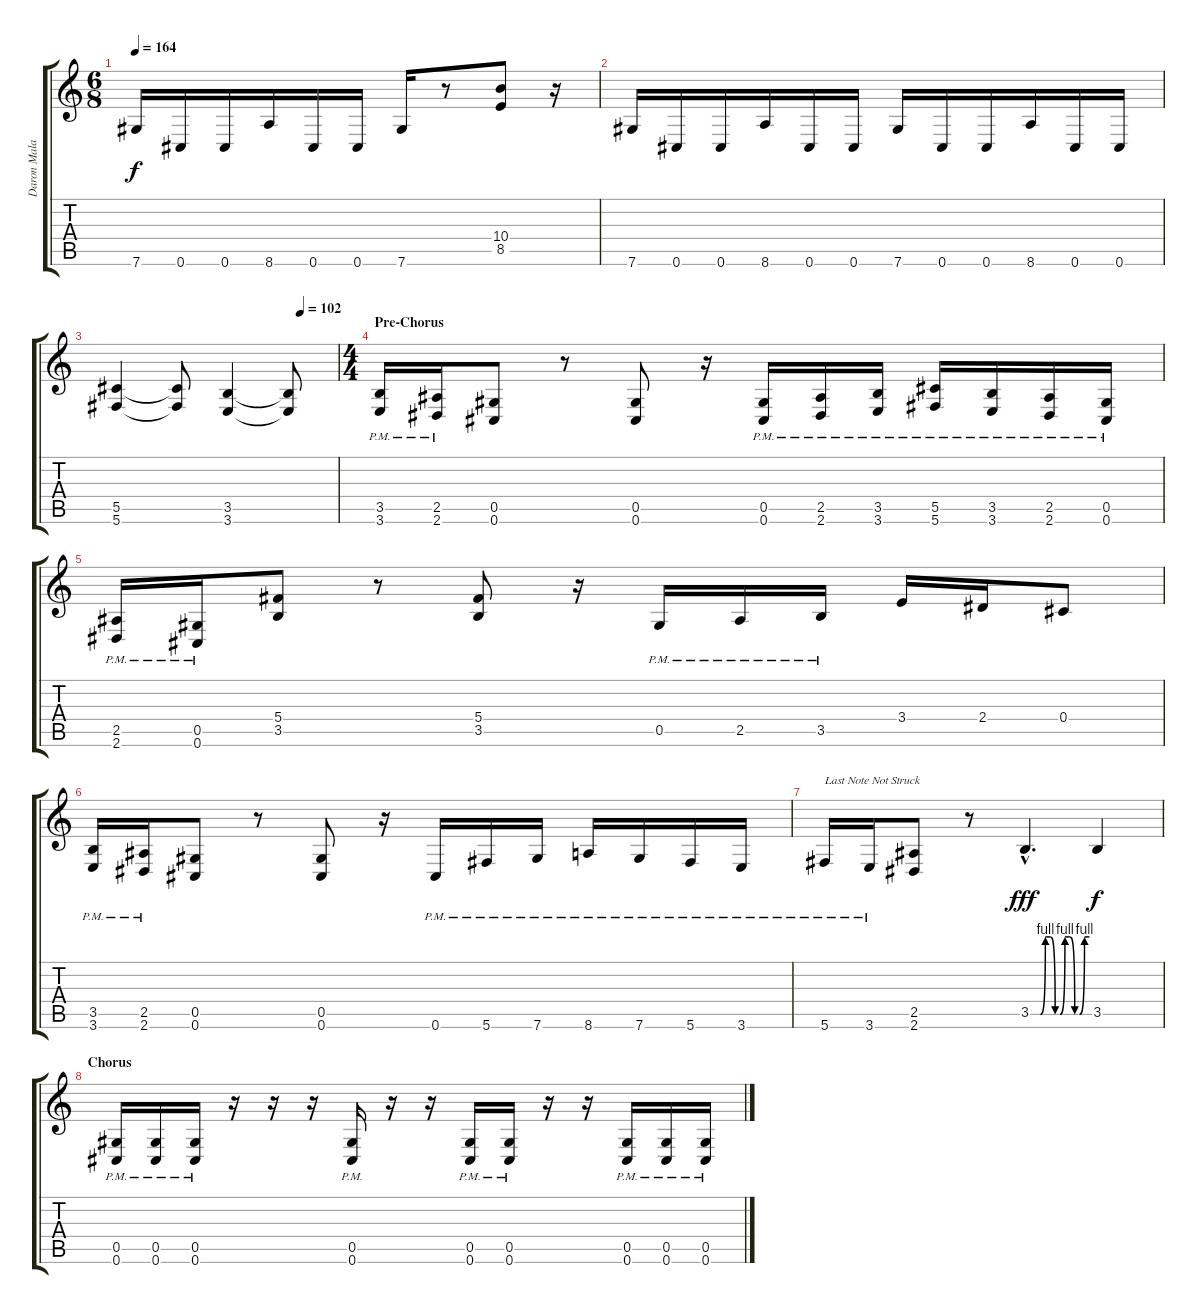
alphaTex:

\track ("Daron Malakian (Guitar)" "Daron Mala") {instrument overdrivenguitar}
\staff {score tabs}
\tuning (Eb4 Bb3 Gb3 Db3 Ab2 Db2) {hide}
\ts (6 8)
\tempo 164
\clef g2
\ks c
7.6.16{dy f} 0.6.16 0.6.16 8.6.16 0.6.16 0.6.16 7.6.16 r.8 (10.4 8.5).8 r.16 |
7.6.16 0.6.16 0.6.16 8.6.16 0.6.16 0.6.16 7.6.16 0.6.16 0.6.16 8.6.16 0.6.16 0.6.16 |
\tempo (102 0.8333333333333334)
(5.5 5.6).4 (5.5{t} 5.6{t}).8 (3.5 3.6).4 (3.5{t} 3.6{t}).8 |
\ts (4 4)
\section ("" "Pre-Chorus")
(3.5{pm} 3.6{pm}).16 (2.5{pm} 2.6{pm}).16 (0.5 0.6).8 r.8 (0.5 0.6).8 r.16 (0.5{pm} 0.6{pm}).16 (2.5{pm} 2.6{pm}).16 (3.5{pm} 3.6{pm}).16 (5.5{pm} 5.6{pm}).16 (3.5{pm} 3.6{pm}).16 (2.5{pm} 2.6{pm}).16 (0.5{pm} 0.6{pm}).16 |
(2.5{pm} 2.6{pm}).16 (0.5{pm} 0.6{pm}).16 (5.4 3.5).8 r.8 (5.4 3.5).8 r.16 0.5{pm}.16 2.5{pm}.16 3.5{pm}.16 3.4.16 2.4.16 0.4.8 |
(3.5{pm} 3.6{pm}).16 (2.5{pm} 2.6{pm}).16 (0.5 0.6).8 r.8 (0.5 0.6).8 r.16 0.6{pm}.16 5.6{pm}.16 7.6{pm}.16 8.6{pm}.16 7.6{pm}.16 5.6{pm}.16 3.6{pm}.16 |
5.6{pm}.16{txt "Last Note Not Struck"} 3.6{pm}.16 (2.5 2.6).8 r.8 3.5{be (custom 0 0 5 0 10 0 15 4 20 4 25 0 30 0 35 4 40 4 45 0 50 0 55 4 60 4) hac}.4{d dy fff} 3.5.4{dy f} |
\section ("" "Chorus")
(0.5{pm} 0.6{pm}).16 (0.5{pm} 0.6{pm}).16 (0.5{pm} 0.6{pm}).16 r.16 r.16 r.16 (0.5{pm} 0.6{pm}).16 r.16 r.16 (0.5{pm} 0.6{pm}).16 (0.5{pm} 0.6{pm}).16 r.16 r.16 (0.5{pm} 0.6{pm}).16 (0.5{pm} 0.6{pm}).16 (0.5{pm} 0.6{pm}).16
